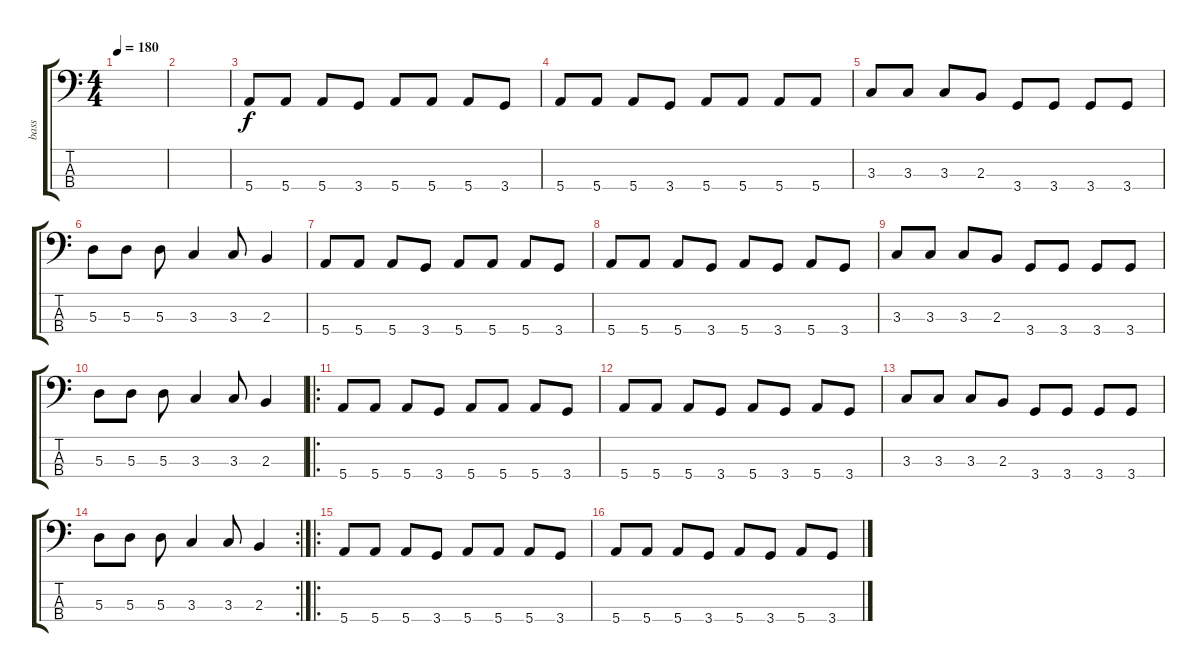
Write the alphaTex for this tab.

\track ("bass" "bass") {instrument electricbasspick}
\staff {score tabs}
\tuning (G2 D2 A1 E1) {hide}
\ts (4 4)
\tempo 180
\clef f4
\ks c
|
|
5.4.8 5.4.8 5.4.8 3.4.8 5.4.8 5.4.8 5.4.8 3.4.8 |
5.4.8 5.4.8 5.4.8 3.4.8 5.4.8 5.4.8 5.4.8 5.4.8 |
3.3.8 3.3.8 3.3.8 2.3.8 3.4.8 3.4.8 3.4.8 3.4.8 |
5.3.8 5.3.8 5.3.8 3.3.4 3.3.8 2.3.4 |
5.4.8 5.4.8 5.4.8 3.4.8 5.4.8 5.4.8 5.4.8 3.4.8 |
5.4.8 5.4.8 5.4.8 3.4.8 5.4.8 3.4.8 5.4.8 3.4.8 |
3.3.8 3.3.8 3.3.8 2.3.8 3.4.8 3.4.8 3.4.8 3.4.8 |
5.3.8 5.3.8 5.3.8 3.3.4 3.3.8 2.3.4 |
\ro
5.4.8 5.4.8 5.4.8 3.4.8 5.4.8 5.4.8 5.4.8 3.4.8 |
5.4.8 5.4.8 5.4.8 3.4.8 5.4.8 3.4.8 5.4.8 3.4.8 |
3.3.8 3.3.8 3.3.8 2.3.8 3.4.8 3.4.8 3.4.8 3.4.8 |
\rc 2
5.3.8 5.3.8 5.3.8 3.3.4 3.3.8 2.3.4 |
\ro
5.4.8 5.4.8 5.4.8 3.4.8 5.4.8 5.4.8 5.4.8 3.4.8 |
5.4.8 5.4.8 5.4.8 3.4.8 5.4.8 3.4.8 5.4.8 3.4.8
